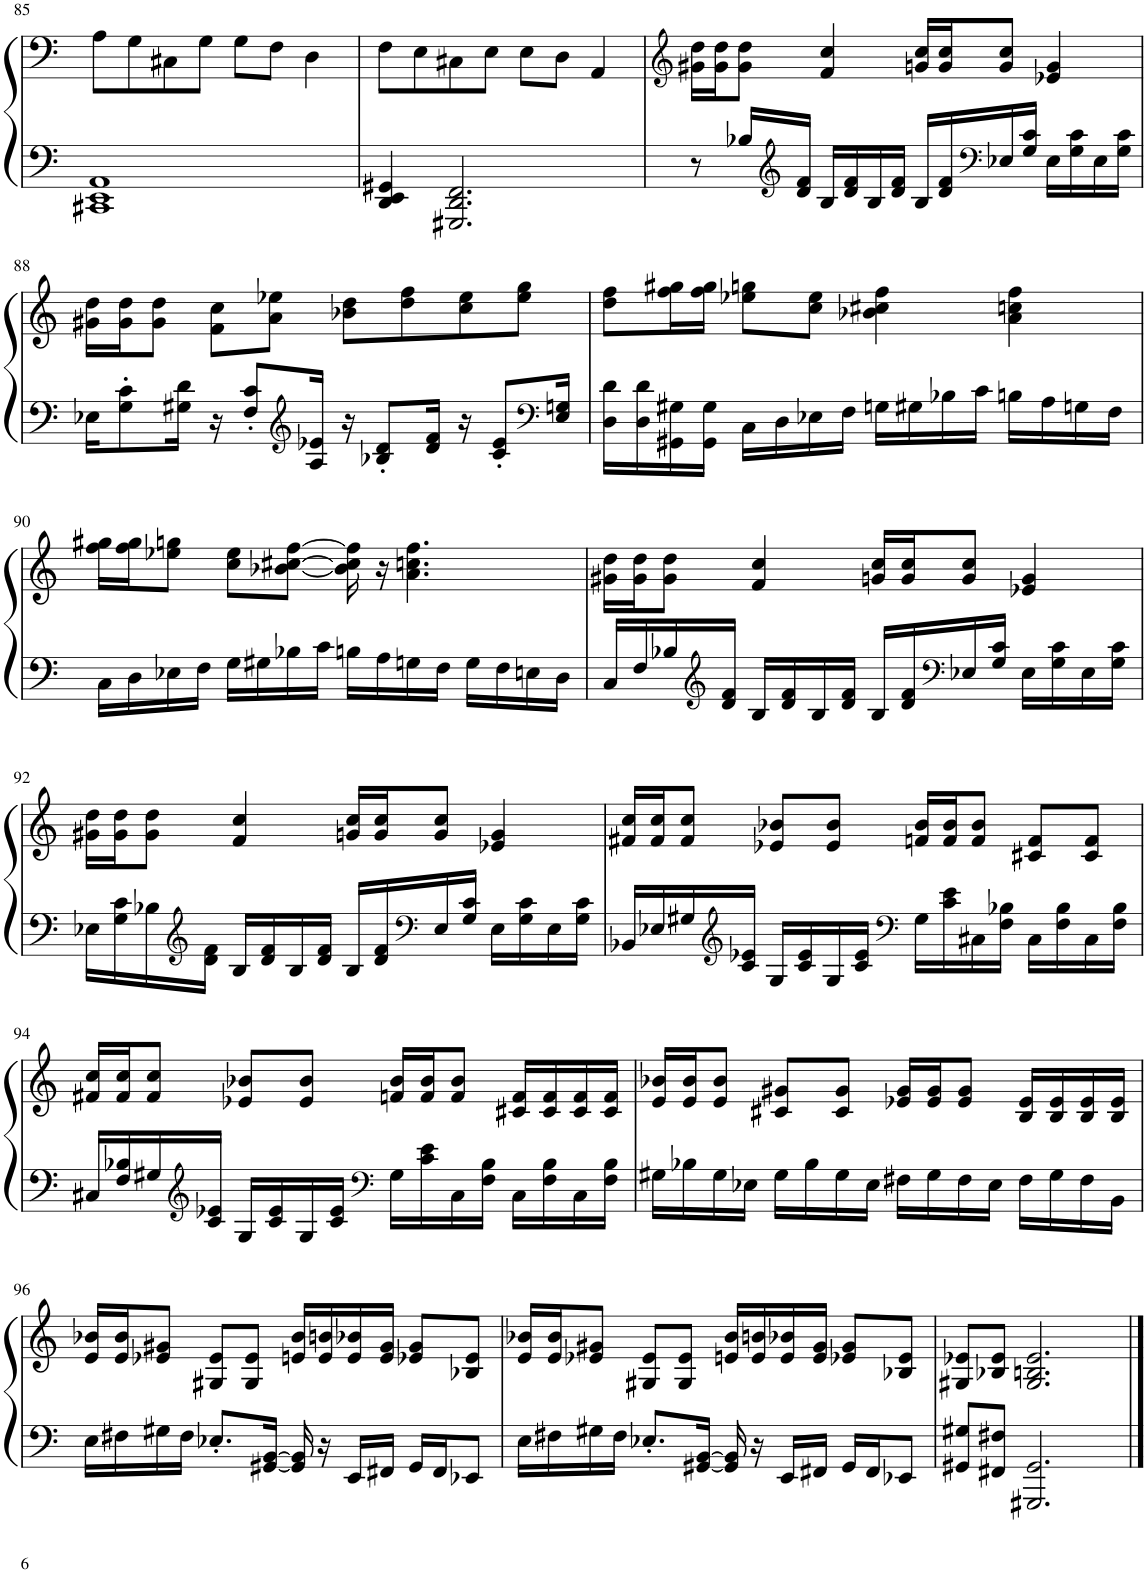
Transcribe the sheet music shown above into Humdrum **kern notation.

**kern	**kern
*part1	*part1
*staff2	*staff1
*I"Piano	*
*I'Pno.	*
!!LO:PB:g=z
*clefF4	*clefF4
*k[]	*k[]
*M4/4	*M4/4
=85	=85
1CC#X 1EE 1AA	8A\L
.	8G\
.	8C#X\
.	8G\J
.	8G\L
.	8F\J
.	4D\
=86	=86
4DD/ 4EE/ 4GG#X/	8F\L
.	8E\
2.GGG#X/ 2.DD/ 2.FF/	8C#X\
.	8E\J
.	8E\L
.	8D\J
.	4AA/
=87	=87
*	*clefG2
8r	16g#X\ 16dd\LL
.	16g#\ 16dd\J
16B-X/LL	8g#\ 8dd\J
*clefG2	*
16d/ 16f/JJ	.
16B-/LL	4f/ 4cc/
16d/ 16f/	.
16B-/	.
16d/ 16f/JJ	.
16B-/LL	16gn/ 16cc/LL
16d/ 16f/	16g/ 16cc/J
*clefF4	*
16E-X/	8g/ 8cc/J
16G/ 16c/JJ	.
16E-\LL	4e-X/ 4g/
16G\ 16c\	.
16E-\	.
16G\ 16c\JJ	.
!!LO:LB:g=z
=88	=88
16E-X\KL	16g#X\ 16dd\LL
8G\' 8c\'	16g#\ 16dd\J
.	8g#\ 8dd\J
16G#X\ 16d\Jk	.
16r	8f\ 8cc\L
8F/' 8c/'L	.
.	8a\ 8ee-X\J
*clefG2	*
16A/ 16e-X/Jk	.
16r	8b-X\ 8dd\L
8B-X/' 8d/'L	.
.	8dd\ 8ff\
16d/ 16f/Jk	.
16r	8cc\ 8ee-\
8c/' 8e-/'L	.
.	8ee-\ 8gg\J
*clefF4	*
16E-/ 16Gn/Jk	.
=89	=89
16D\ 16d\LL	8dd\ 8ff\L
16D\ 16d\	.
16GG#X\ 16G#X\	16ff\ 16gg#X\L
16GG#\ 16G#\JJ	16ff\ 16gg#\JJ
16C\LL	8ee-X\ 8ggn\L
16D\	.
16E-X\	8cc\ 8ee-\J
16F\JJ	.
16Gn\LL	4b-X\ 4cc#X\ 4ff\
16G#X\	.
16B-X\	.
16c\JJ	.
16Bn\LL	4a\ 4ccn\ 4ff\
16A\	.
16Gn\	.
16F\JJ	.
!!LO:LB:g=z
=90	=90
16C\LL	16ff\ 16gg#X\LL
16D\	16ff\ 16gg#\J
16E-X\	8ee-X\ 8ggn\J
16F\JJ	.
16G\LL	8cc\ 8ee-\L
16G#X\	.
16B-X\	[8b-X\ [8cc#X\ [8ff\J
16c\JJ	.
16Bn\LL	16b-\] 16cc#\] 16ff\]
16A\	16r
16Gn\	4.a\ 4.ccn\ 4.ff\
16F\JJ	.
16G\LL	.
16F\	.
16En\	.
16D\JJ	.
=91	=91
16C/LL	16g#X\ 16dd\LL
16F/	16g#\ 16dd\J
16B-X/	8g#\ 8dd\J
*clefG2	*
16d/ 16f/JJ	.
16B-/LL	4f/ 4cc/
16d/ 16f/	.
16B-/	.
16d/ 16f/JJ	.
16B-/LL	16gn/ 16cc/LL
16d/ 16f/	16g/ 16cc/J
*clefF4	*
16E-X/	8g/ 8cc/J
16G/ 16c/JJ	.
16E-\LL	4e-X/ 4g/
16G\ 16c\	.
16E-\	.
16G\ 16c\JJ	.
!!LO:LB:g=z
=92	=92
16E-X\LL	16g#X\ 16dd\LL
16G\ 16c\	16g#\ 16dd\J
16B-X\	8g#\ 8dd\J
*clefG2	*
16d\ 16f\JJ	.
16B-/LL	4f/ 4cc/
16d/ 16f/	.
16B-/	.
16d/ 16f/JJ	.
16B-/LL	16gn/ 16cc/LL
16d/ 16f/	16g/ 16cc/J
*clefF4	*
16E-/	8g/ 8cc/J
16G/ 16c/JJ	.
16E-\LL	4e-X/ 4g/
16G\ 16c\	.
16E-\	.
16G\ 16c\JJ	.
=93	=93
16BB-X/LL	16f#X/ 16cc/LL
16E-X/	16f#/ 16cc/J
16G#X/	8f#/ 8cc/J
*clefG2	*
16c/ 16e-X/JJ	.
16G#/LL	8e-X/ 8b-X/L
16c/ 16e-/	.
16G#/	8e-/ 8b-/J
16c/ 16e-/JJ	.
*clefF4	*
16G#\LL	16fn/ 16b-/LL
16c\ 16e-\	16f/ 16b-/J
16C#X\	8f/ 8b-/J
16F\ 16B-X\JJ	.
16C#\LL	8c#X/ 8f/L
16F\ 16B-\	.
16C#\	8c#/ 8f/J
16F\ 16B-\JJ	.
!!LO:LB:g=z
=94	=94
16C#X/LL	16f#X/ 16cc/LL
16F/ 16B-X/	16f#/ 16cc/J
16G#X/	8f#/ 8cc/J
*clefG2	*
16c/ 16e-X/JJ	.
16G#/LL	8e-X/ 8b-X/L
16c/ 16e-/	.
16G#/	8e-/ 8b-/J
16c/ 16e-/JJ	.
*clefF4	*
16G#\LL	16fn/ 16b-/LL
16c\ 16e-\	16f/ 16b-/J
16C#\	8f/ 8b-/J
16F\ 16B-\JJ	.
16C#\LL	16c#X/ 16f/LL
16F\ 16B-\	16c#/ 16f/
16C#\	16c#/ 16f/
16F\ 16B-\JJ	16c#/ 16f/JJ
=95	=95
16G#X\LL	16e/ 16b-X/LL
16B-X\	16e/ 16b-/J
16G#\	8e/ 8b-/J
16E-X\JJ	.
16G#\LL	8c#X/ 8g#X/L
16B-\	.
16G#\	8c#/ 8g#/J
16E-\JJ	.
16F#X\LL	16e-X/ 16g#/LL
16G#\	16e-/ 16g#/J
16F#\	8e-/ 8g#/J
16E-\JJ	.
16F#\LL	16B/ 16e-/LL
16G#\	16B/ 16e-/
16F#\	16B/ 16e-/
16BB\JJ	16B/ 16e-/JJ
!!LO:LB:g=z
=96	=96
16E\LL	16e/ 16b-X/LL
16F#X\	16e/ 16b-/J
16G#X\	8e-X/ 8g#X/J
16F#\JJ	.
8.E-X'/L	8G#X/ 8e-/L
.	8G#/ 8e-/J
[16GG#X/ [16BB/Jk	.
16GG#/] 16BB/]	16en/ 16b-/LL
16r	16e/ 16bn/
16EE/LL	16e/ 16b-X/
16FF#X/JJ	16e/ 16g#/JJ
16GG#/LL	8e-X/ 8g#/L
16FF#/J	.
8EE-X/J	8B-X/ 8e-/J
=97	=97
16E\LL	16e/ 16b-X/LL
16F#X\	16e/ 16b-/J
16G#X\	8e-X/ 8g#X/J
16F#\JJ	.
8.E-X'/L	8G#X/ 8e-/L
.	8G#/ 8e-/J
[16GG#X/ [16BB/Jk	.
16GG#/] 16BB/]	16en/ 16b-/LL
16r	16e/ 16bn/
16EE/LL	16e/ 16b-X/
16FF#X/JJ	16e/ 16g#/JJ
16GG#/LL	8e-X/ 8g#/L
16FF#/J	.
8EE-X/J	8B-X/ 8e-/J
=98	=98
8GG#X/ 8G#X/L	8G#X/ 8e-X/L
8FF#X/ 8F#X/J	8B-X/ 8e-/J
2.GGG#X/ 2.GG#/	2.G#/ 2.Bn/ 2.e-/
==	==
*-	*-
